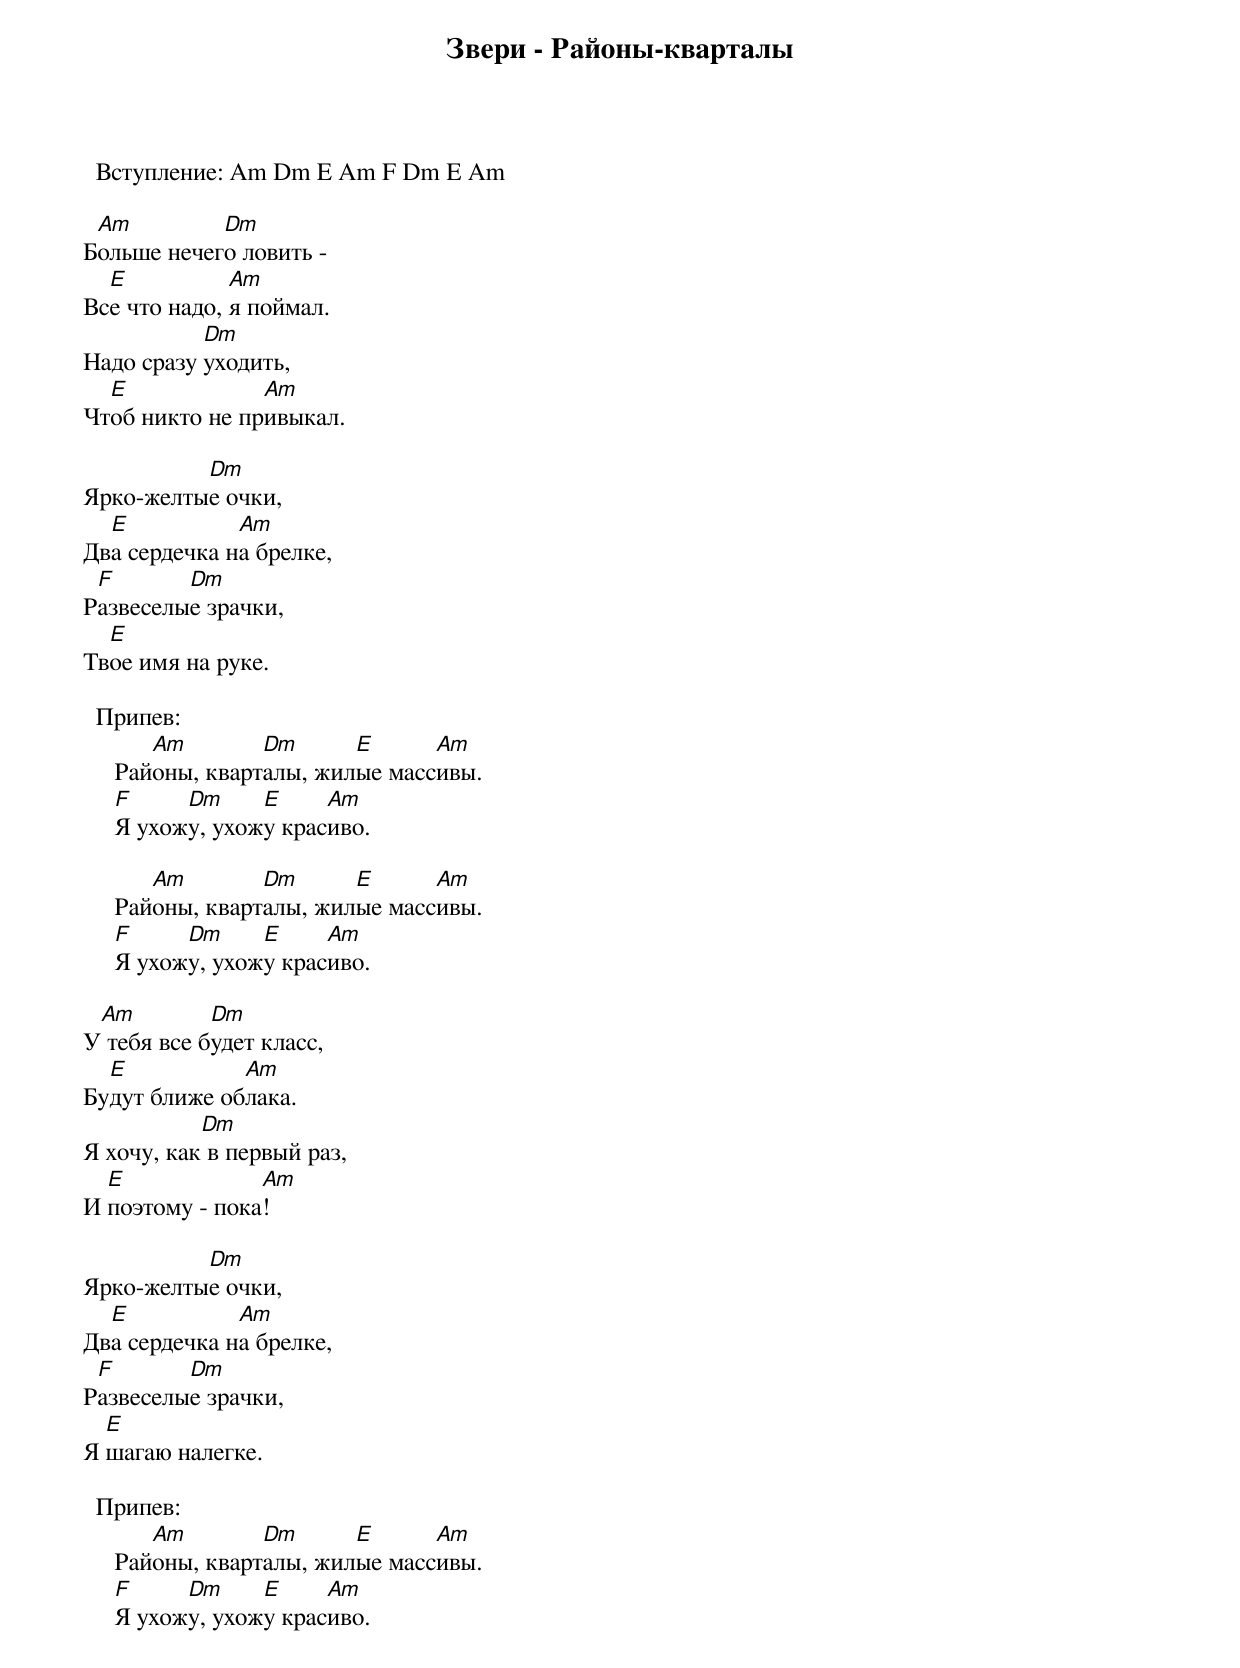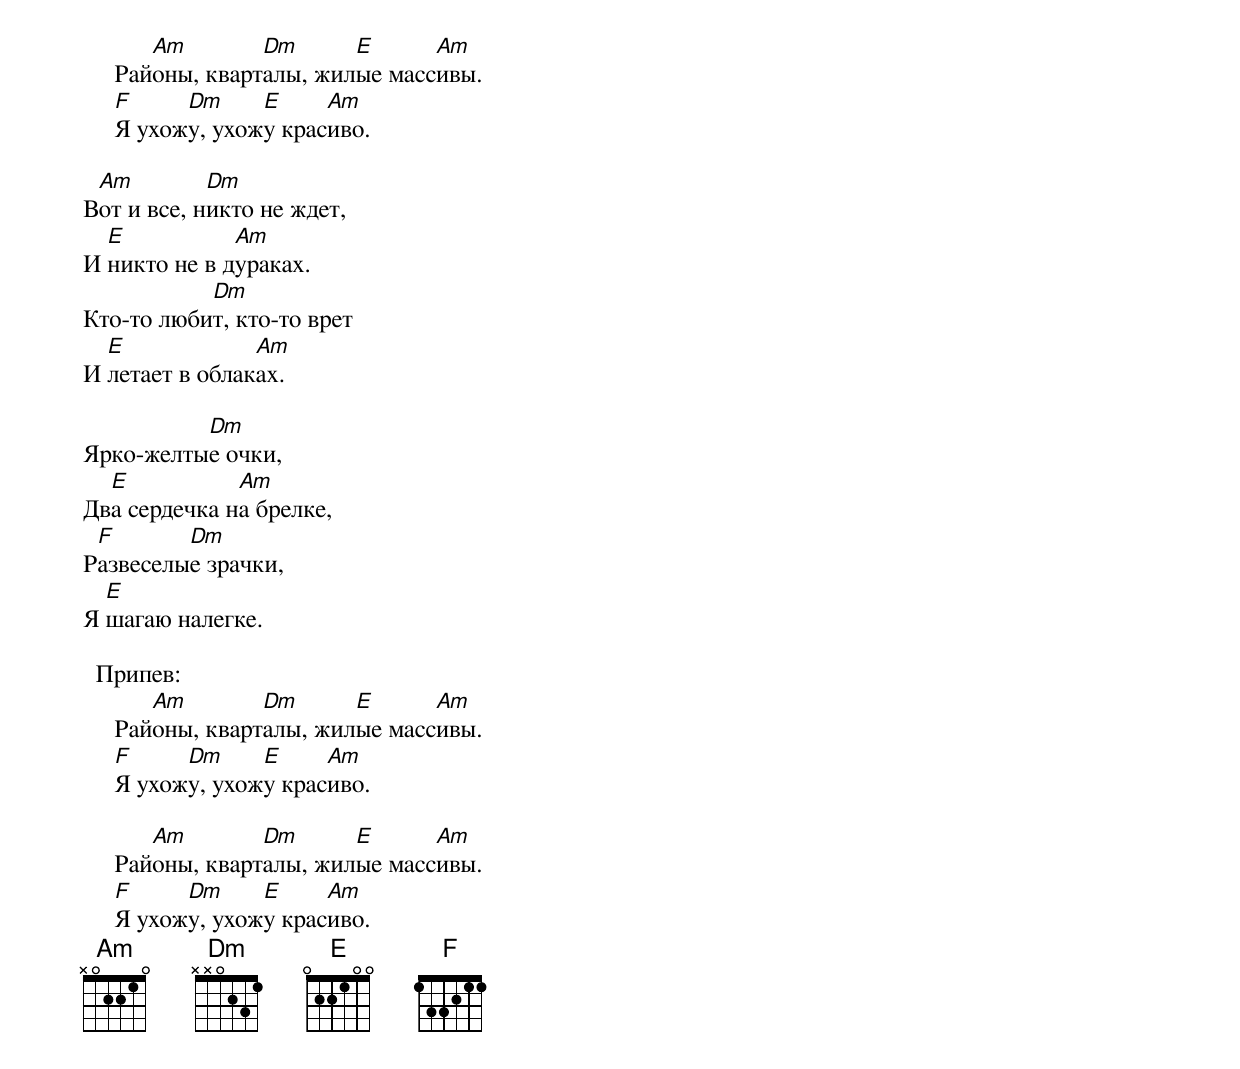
Звери - Районы-кварталы

  Вступление: Am Dm E Am F Dm E Am

 Am         Dm
Больше нечего ловить -
  E           Am
Все что надо, я поймал.
           Dm
Надо сразу уходить,
  E             Am
Чтоб никто не привыкал.

          Dm
Ярко-желтые очки,
  E           Am
Два сердечка на брелке,
 F       Dm
Развеселые зрачки,
  E
Твое имя на руке.

  Припев:
        Am        Dm      E      Am
     Районы, кварталы, жилые массивы.
     F     Dm     E     Am
     Я ухожу, ухожу красиво.

        Am        Dm      E      Am
     Районы, кварталы, жилые массивы.
     F     Dm     E     Am
     Я ухожу, ухожу красиво.

 Am         Dm
У тебя все будет класс,
  E           Am
Будут ближе облака.
           Dm
Я хочу, как в первый раз,
  E             Am
И поэтому - пока!

          Dm
Ярко-желтые очки,
  E           Am
Два сердечка на брелке,
 F       Dm
Развеселые зрачки,
  E
Я шагаю налегке.

  Припев:
        Am        Dm      E      Am
     Районы, кварталы, жилые массивы.
     F     Dm     E     Am
     Я ухожу, ухожу красиво.

        Am        Dm      E      Am
     Районы, кварталы, жилые массивы.
     F     Dm     E     Am
     Я ухожу, ухожу красиво.

 Am         Dm
Вот и все, никто не ждет,
  E           Am
И никто не в дураках.
           Dm
Кто-то любит, кто-то врет
  E             Am
И летает в облаках.

          Dm
Ярко-желтые очки,
  E           Am
Два сердечка на брелке,
 F       Dm
Развеселые зрачки,
  E
Я шагаю налегке.

  Припев:
        Am        Dm      E      Am
     Районы, кварталы, жилые массивы.
     F     Dm     E     Am
     Я ухожу, ухожу красиво.

        Am        Dm      E      Am
     Районы, кварталы, жилые массивы.
     F     Dm     E     Am
     Я ухожу, ухожу красиво.
